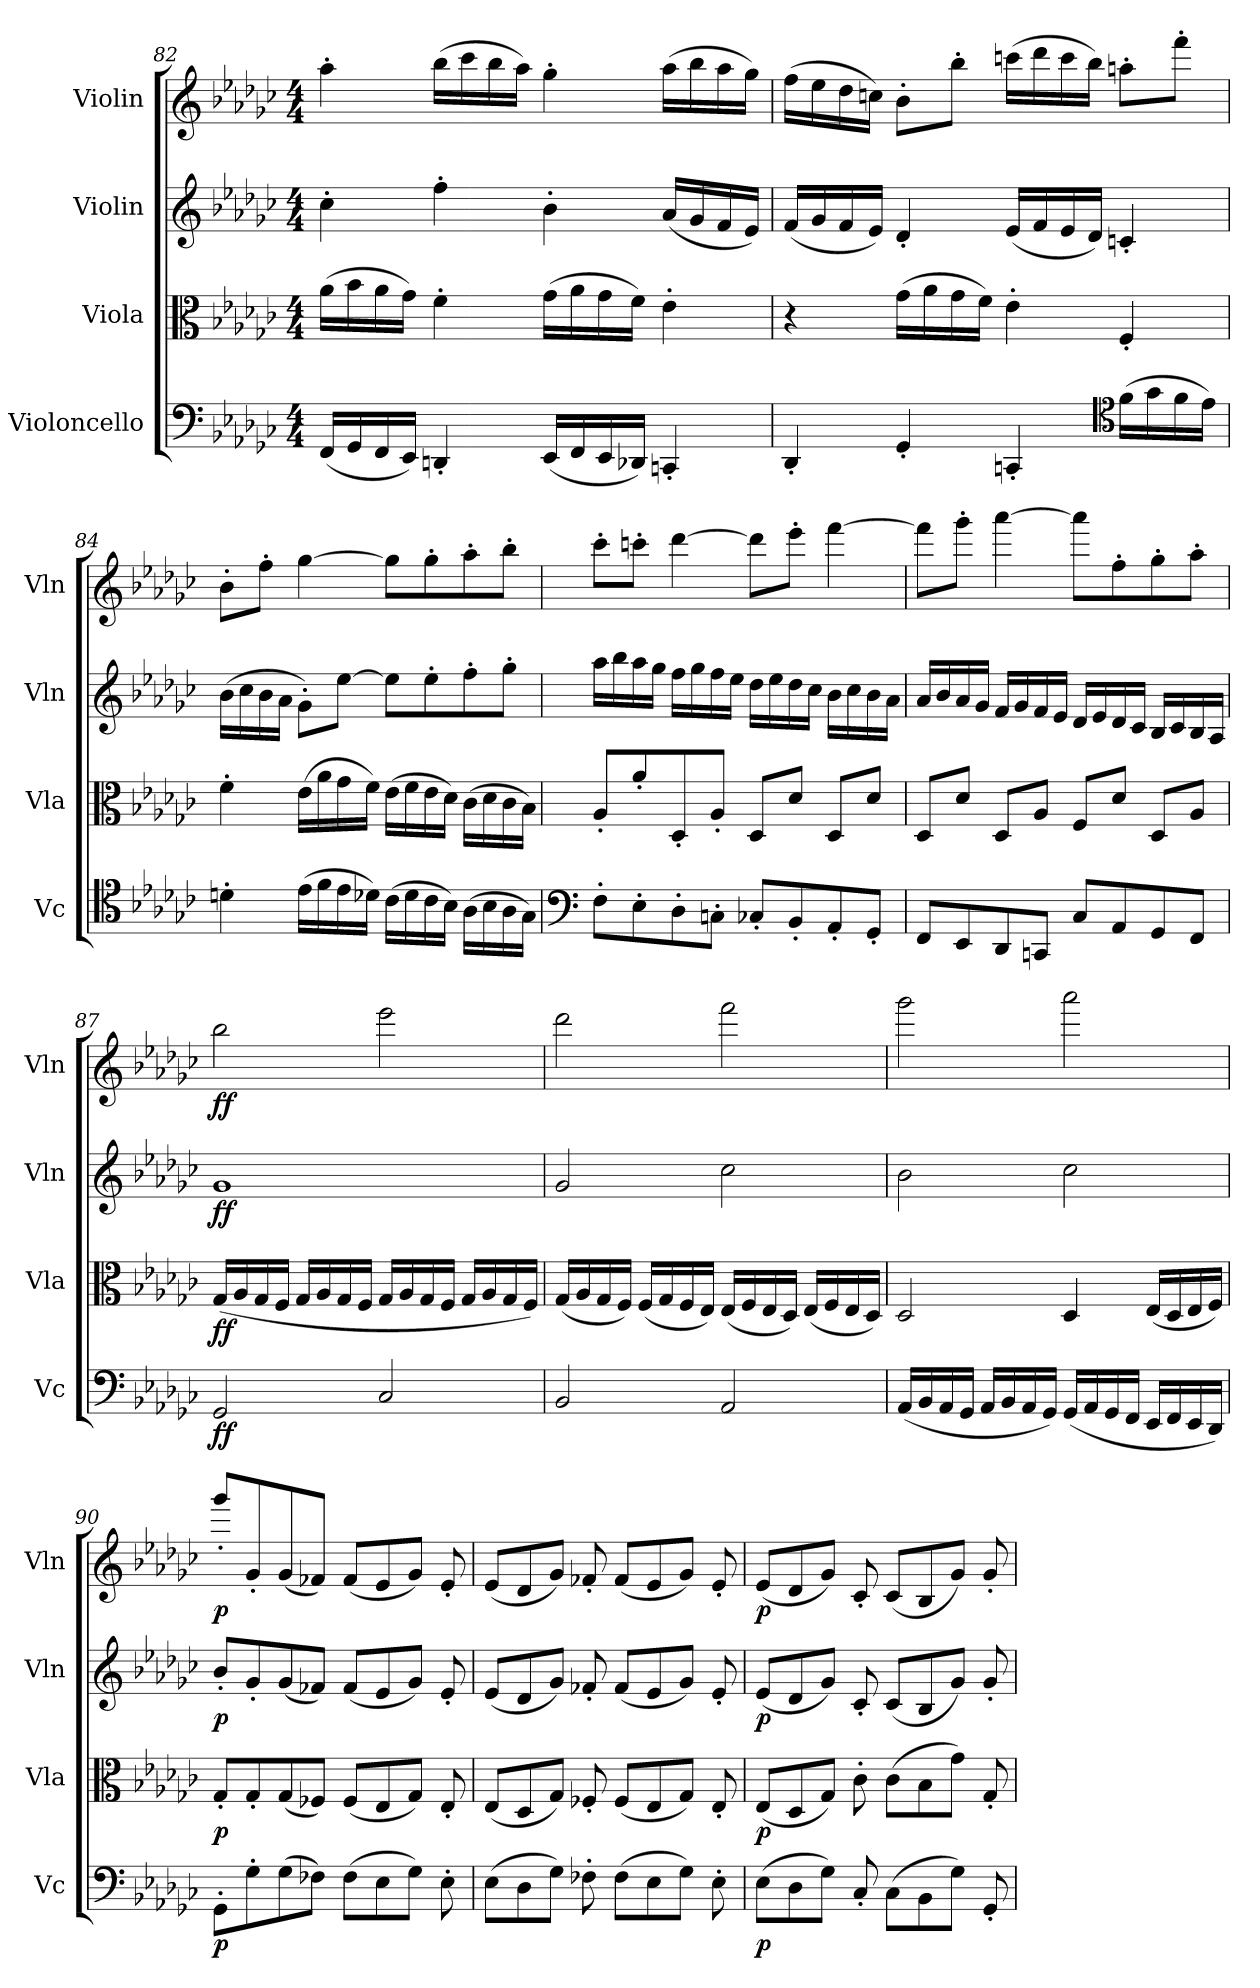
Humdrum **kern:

**kern	**dynam	**kern	**dynam	**kern	**dynam	**kern	**dynam
*part4	*part4	*part3	*part3	*part2	*part2	*part1	*part1
*staff4	*staff4	*staff3	*staff3	*staff2	*staff2	*staff1	*staff1
*I"Violoncello	*	*I"Viola	*	*I"Violin	*	*I"Violin	*
*I'Vc	*	*I'Vla	*	*I'Vln	*	*I'Vln	*
*clefF4	*	*clefC3	*	*clefG2	*	*clefG2	*
*k[b-e-a-d-g-c-]	*	*k[b-e-a-d-g-c-]	*	*k[b-e-a-d-g-c-]	*	*k[b-e-a-d-g-c-]	*
*M4/4	*	*M4/4	*	*M4/4	*	*M4/4	*
=82	=82	=82	=82	=82	=82	=82	=82
(16FF/LL	.	(16a-\LL	.	4cc-'\	.	4aa-'\	.
16GG-/	.	16b-\	.	.	.	.	.
16FF/	.	16a-\	.	.	.	.	.
16EE-/JJ)	.	16g-\JJ)	.	.	.	.	.
4DDn'/	.	4f'\	.	4ff'\	.	(16bb-\LL	.
.	.	.	.	.	.	16ccc-\	.
.	.	.	.	.	.	16bb-\	.
.	.	.	.	.	.	16aa-\JJ)	.
(16EE-/LL	.	(16g-\LL	.	4b-'\	.	4gg-'\	.
16FF/	.	16a-\	.	.	.	.	.
16EE-/	.	16g-\	.	.	.	.	.
16DD-X/JJ)	.	16f\JJ)	.	.	.	.	.
4CCn'/	.	4e-'\	.	(16a-/LL	.	(16aa-\LL	.
.	.	.	.	16g-/	.	16bb-\	.
.	.	.	.	16f/	.	16aa-\	.
.	.	.	.	16e-/JJ)	.	16gg-\JJ)	.
=83	=83	=83	=83	=83	=83	=83	=83
4DD-'/	.	4r	.	(16f/LL	.	(16ff\LL	.
.	.	.	.	16g-/	.	16ee-\	.
.	.	.	.	16f/	.	16dd-\	.
.	.	.	.	16e-/JJ)	.	16ccn\JJ)	.
4GG-'/	.	(16g-\LL	.	4d-'/	.	8b-'\L	.
.	.	16a-\	.	.	.	.	.
.	.	16g-\	.	.	.	8bb-'\J	.
.	.	16f\JJ)	.	.	.	.	.
4CCn'/	.	4e-'\	.	(16e-/LL	.	(16cccn\LL	.
.	.	.	.	16f/	.	16ddd-\	.
.	.	.	.	16e-/	.	16ccc\	.
.	.	.	.	16d-/JJ)	.	16bb-\JJ)	.
*clefC4	*	*	*	*	*	*	*
(16f\LL	.	4F'/	.	4cn'/	.	8aan'\L	.
16g-\	.	.	.	.	.	.	.
16f\	.	.	.	.	.	8fff'\J	.
16e-\JJ)	.	.	.	.	.	.	.
=84	=84	=84	=84	=84	=84	=84	=84
4dn'\	.	4f'\	.	(16b-\LL	.	8b-'\L	.
.	.	.	.	16cc-\	.	.	.
.	.	.	.	16b-\	.	8ff'\J	.
.	.	.	.	16a-\JJ	.	.	.
(16e-\LL	.	(16e-\LL	.	8g-'\L)	.	[4gg-\	.
16f\	.	16a-\	.	.	.	.	.
16e-\	.	16g-\	.	[8ee-\J	.	.	.
16d-X\JJ)	.	16f\JJ)	.	.	.	.	.
(16c-\LL	.	(16e-\LL	.	8ee-\L]	.	8gg-\L]	.
16d-\	.	16f\	.	.	.	.	.
16c-\	.	16e-\	.	8ee-'\	.	8gg-'\	.
16B-\JJ)	.	16d-\JJ)	.	.	.	.	.
(16A-\LL	.	(16c-\LL	.	8ff'\	.	8aa-'\	.
16B-\	.	16d-\	.	.	.	.	.
16A-\	.	16c-\	.	8gg-'\J	.	8bb-'\J	.
16G-\JJ)	.	16B-\JJ)	.	.	.	.	.
=85	=85	=85	=85	=85	=85	=85	=85
*clefF4	*	*	*	*	*	*	*
8F'\L	.	8A-'\L	.	16aa-\LL	.	8ccc-'\L	.
.	.	.	.	16bb-\	.	.	.
8E-'\	.	8a-'\	.	16aa-\	.	8cccn'\J	.
.	.	.	.	16gg-\JJ	.	.	.
8D-'\	.	8D-'/	.	16ff\LL	.	[4ddd-\	.
.	.	.	.	16gg-\	.	.	.
8Cn'\J	.	8A-'/J	.	16ff\	.	.	.
.	.	.	.	16ee-\JJ	.	.	.
8C-X'/L	.	8D-/L	.	16dd-\LL	.	8ddd-\L]	.
.	.	.	.	16ee-\	.	.	.
8BB-'/	.	8d-/J	.	16dd-\	.	8eee-'\J	.
.	.	.	.	16cc-\JJ	.	.	.
8AA-'/	.	8D-/L	.	16b-\LL	.	[4fff\	.
.	.	.	.	16cc-\	.	.	.
8GG-'/J	.	8d-/J	.	16b-\	.	.	.
.	.	.	.	16a-\JJ	.	.	.
=86	=86	=86	=86	=86	=86	=86	=86
8FF/L	.	8D-/L	.	16a-/LL	.	8fff\L]	.
.	.	.	.	16b-/	.	.	.
8EE-/	.	8d-/J	.	16a-/	.	8ggg-'\J	.
.	.	.	.	16g-/JJ	.	.	.
8DD-/	.	8D-/L	.	16f/LL	.	[4aaa-\	.
.	.	.	.	16g-/	.	.	.
8CCn/J	.	8A-/J	.	16f/	.	.	.
.	.	.	.	16e-/JJ	.	.	.
8C-/L	.	8F/L	.	16d-/LL	.	8aaa-\L]	.
.	.	.	.	16e-/	.	.	.
8AA-/	.	8d-/J	.	16d-/	.	8ff'\	.
.	.	.	.	16c-/JJ	.	.	.
8GG-/	.	8D-/L	.	16B-/LL	.	8gg-'\	.
.	.	.	.	16c-/	.	.	.
8FF/J	.	8A-/J	.	16B-/	.	8aa-'\J	.
.	.	.	.	16A-/JJ	.	.	.
=87	=87	=87	=87	=87	=87	=87	=87
2GG-/	ff	(16G-/LL	ff	1g-	ff	2bb-\	ff
.	.	16A-/	.	.	.	.	.
.	.	16G-/	.	.	.	.	.
.	.	16F/JJ	.	.	.	.	.
.	.	16G-/LL	.	.	.	.	.
.	.	16A-/	.	.	.	.	.
.	.	16G-/	.	.	.	.	.
.	.	16F/JJ	.	.	.	.	.
2C-/	.	16G-/LL	.	.	.	2eee-\	.
.	.	16A-/	.	.	.	.	.
.	.	16G-/	.	.	.	.	.
.	.	16F/JJ	.	.	.	.	.
.	.	16G-/LL	.	.	.	.	.
.	.	16A-/	.	.	.	.	.
.	.	16G-/	.	.	.	.	.
.	.	16F/JJ)	.	.	.	.	.
=88	=88	=88	=88	=88	=88	=88	=88
2BB-/	.	(16G-/LL	.	2g-/	.	2ddd-\	.
.	.	16A-/	.	.	.	.	.
.	.	16G-/	.	.	.	.	.
.	.	16F/JJ)	.	.	.	.	.
.	.	(16F/LL	.	.	.	.	.
.	.	16G-/	.	.	.	.	.
.	.	16F/	.	.	.	.	.
.	.	16E-/JJ)	.	.	.	.	.
2AA-/	.	(16E-/LL	.	2cc-\	.	2fff\	.
.	.	16F/	.	.	.	.	.
.	.	16E-/	.	.	.	.	.
.	.	16D-/JJ)	.	.	.	.	.
.	.	(16E-/LL	.	.	.	.	.
.	.	16F/	.	.	.	.	.
.	.	16E-/	.	.	.	.	.
.	.	16D-/JJ)	.	.	.	.	.
=89	=89	=89	=89	=89	=89	=89	=89
(16AA-/LL	.	2D-/	.	2b-\	.	2ggg-\	.
16BB-/	.	.	.	.	.	.	.
16AA-/	.	.	.	.	.	.	.
16GG-/JJ	.	.	.	.	.	.	.
16AA-/LL	.	.	.	.	.	.	.
16BB-/	.	.	.	.	.	.	.
16AA-/	.	.	.	.	.	.	.
16GG-/JJ)	.	.	.	.	.	.	.
(16GG-/LL	.	4D-/	.	2cc-\	.	2aaa-\	.
16AA-/	.	.	.	.	.	.	.
16GG-/	.	.	.	.	.	.	.
16FF/JJ	.	.	.	.	.	.	.
16EE-/LL	.	(16E-/LL	.	.	.	.	.
16FF/	.	16D-/	.	.	.	.	.
16EE-/	.	16E-/	.	.	.	.	.
16DD-/JJ)	.	16F/JJ)	.	.	.	.	.
=90	=90	=90	=90	=90	=90	=90	=90
8GG-'/L	p	8G-'/L	p	8b-'/L	p	8ggg-'\L	p
8G-'\	.	8G-'/	.	8g-'/	.	8g-'/	.
(8G-\	.	(8G-/	.	(8g-/	.	(8g-/	.
8F-X\J)	.	8F-X/J)	.	8f-X/J)	.	8f-X/J)	.
(8F-\L	.	(8F-/L	.	(8f-/L	.	(8f-/L	.
8E-\	.	8E-/	.	8e-/	.	8e-/	.
8G-\J)	.	8G-/J)	.	8g-/J)	.	8g-/J)	.
8E-'\	.	8E-'/	.	8e-'/	.	8e-'/	.
=91	=91	=91	=91	=91	=91	=91	=91
(8E-\L	.	(8E-/L	.	(8e-/L	.	(8e-/L	.
8D-\	.	8D-/	.	8d-/	.	8d-/	.
8G-\J)	.	8G-/J)	.	8g-/J)	.	8g-/J)	.
8F-X'\	.	8F-X'/	.	8f-X'/	.	8f-X'/	.
(8F-\L	.	(8F-/L	.	(8f-/L	.	(8f-/L	.
8E-\	.	8E-/	.	8e-/	.	8e-/	.
8G-\J)	.	8G-/J)	.	8g-/J)	.	8g-/J)	.
8E-'\	.	8E-'/	.	8e-'/	.	8e-'/	.
=92	=92	=92	=92	=92	=92	=92	=92
(8E-\L	p	(8E-/L	p	(8e-/L	p	(8e-/L	p
8D-\	.	8D-/	.	8d-/	.	8d-/	.
8G-\J)	.	8G-/J)	.	8g-/J)	.	8g-/J)	.
8C-'/	.	8c-'\	.	8c-'/	.	8c-'/	.
(8C-\L	.	(8c-\L	.	(8c-/L	.	(8c-/L	.
8BB-\	.	8B-\	.	8B-/	.	8B-/	.
8G-\J)	.	8g-\J)	.	8g-/J)	.	8g-/J)	.
8GG-'/	.	8G-'/	.	8g-'/	.	8g-'/	.
=	=	=	=	=	=	=	=
*-	*-	*-	*-	*-	*-	*-	*-
